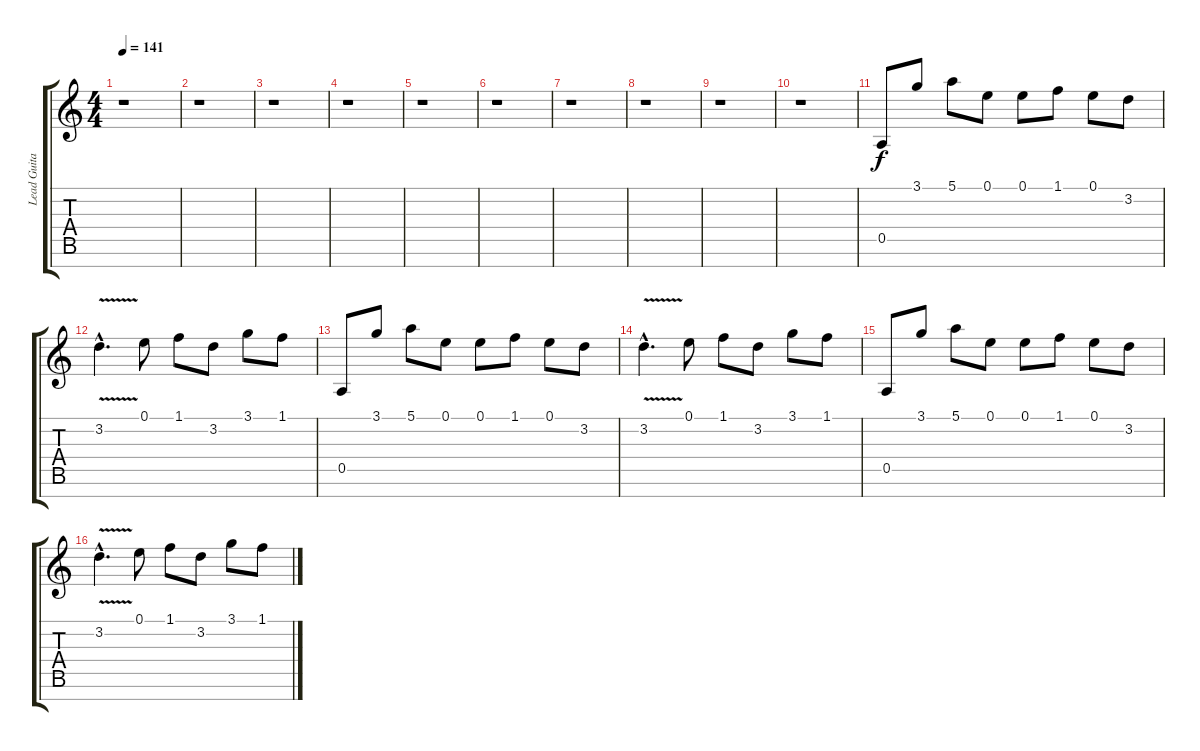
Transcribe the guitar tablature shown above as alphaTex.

\track ("Lead Guitar 1" "Lead Guita") {instrument distortionguitar}
\staff {score tabs}
\tuning (E4 B3 G3 D3 A2 E2 B1) {hide}
\ts (4 4)
\tempo 141
\clef g2
\ks c
r.1{dy f} |
r.1 |
r.1 |
r.1 |
r.1 |
r.1 |
r.1 |
r.1 |
r.1 |
r.1 |
0.5.8 3.1.8 5.1.8 0.1.8 0.1.8 1.1.8 0.1.8 3.2.8 |
3.2{v hac}.4{d} 0.1.8 1.1.8 3.2.8 3.1.8 1.1.8 |
0.5.8 3.1.8 5.1.8 0.1.8 0.1.8 1.1.8 0.1.8 3.2.8 |
3.2{v hac}.4{d} 0.1.8 1.1.8 3.2.8 3.1.8 1.1.8 |
0.5.8 3.1.8 5.1.8 0.1.8 0.1.8 1.1.8 0.1.8 3.2.8 |
3.2{v hac}.4{d} 0.1.8 1.1.8 3.2.8 3.1.8 1.1.8
